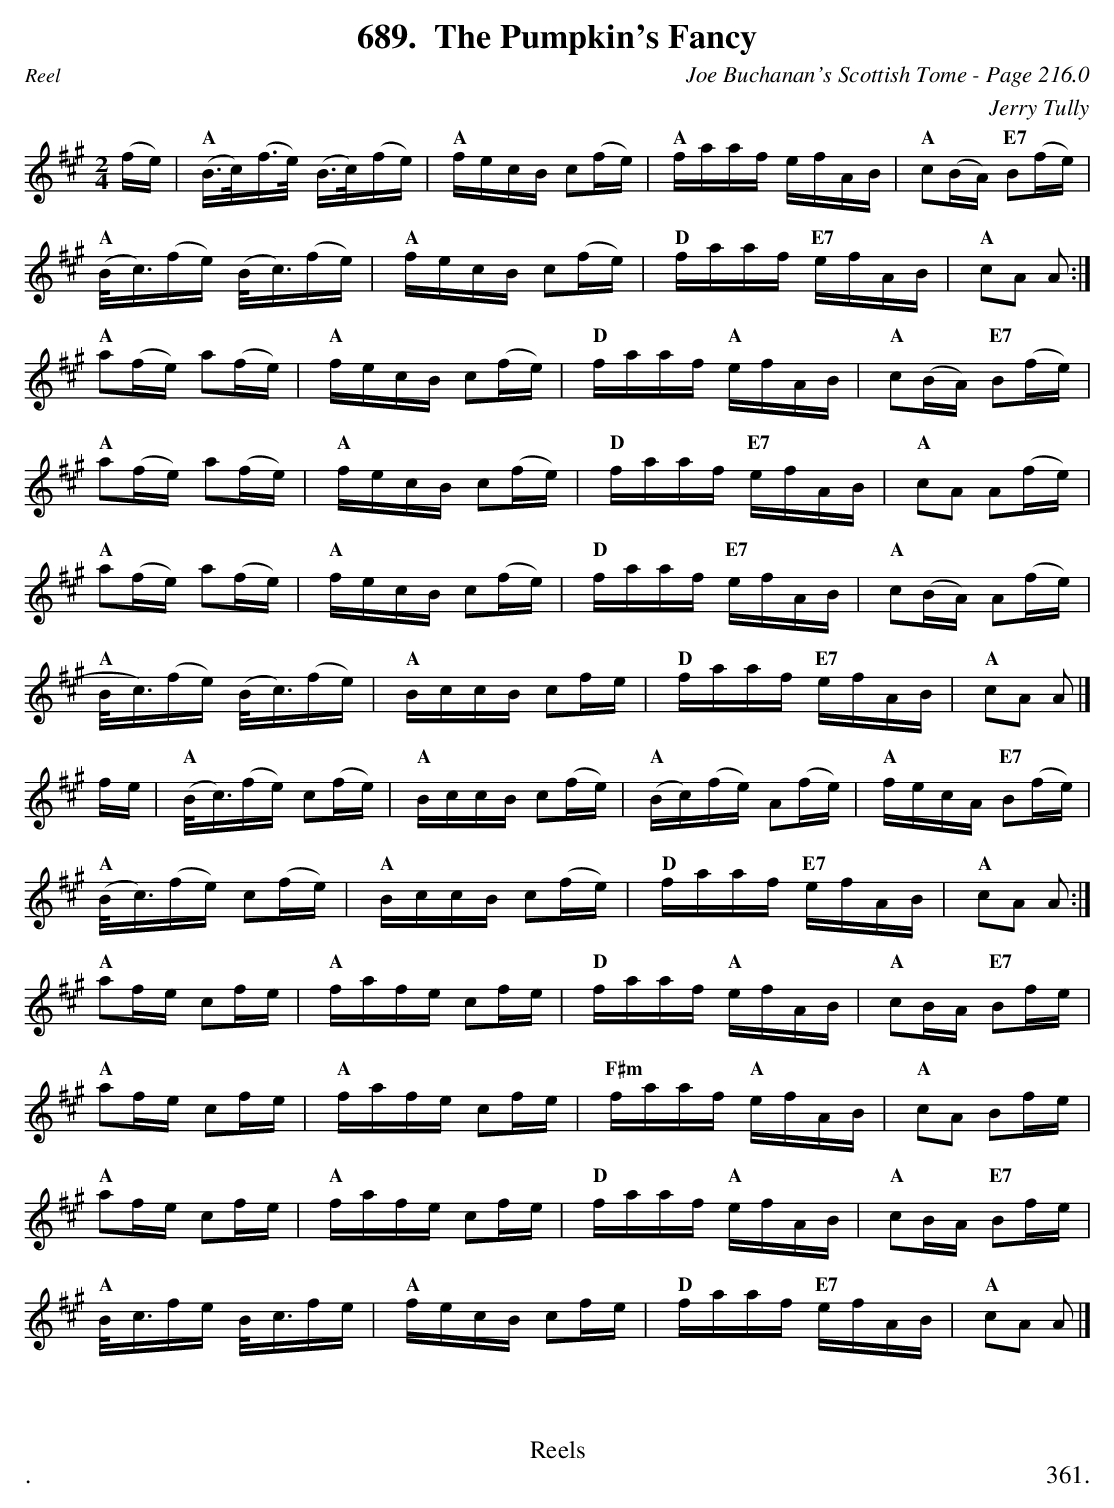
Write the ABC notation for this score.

X:1
T:Pumpkin's Fancy, The
C:Joe Buchanan's Scottish Tome - Page 216.0
C:Jerry Tully
L:1/16
M:2/4
K:Amaj
(fe) | "A"(B>c)(f>e) (B>c)(fe) | "A"fecB c2(fe) | "A"faaf efAB | "A"c2(BA) "E7"B2(fe) |
"A"(B<c)(fe) (B<c)(fe) | "A"fecB c2(fe) | "D"faaf "E7"efAB | "A"c2A2 A2 :|
"A"a2(fe) a2(fe) | "A"fecB c2(fe) | "D"faaf "A"efAB | "A"c2(BA) "E7"B2(fe) |
"A"a2(fe) a2(fe) | "A"fecB c2(fe) | "D"faaf "E7"efAB | "A"c2A2 A2(fe) |
"A"a2(fe) a2(fe) | "A"fecB c2(fe) | "D"faaf "E7"efAB | "A"c2(BA) A2(fe) |
"A"B<c)(fe) (B<c)(fe) | "A"BccB c2fe | "D"faaf "E7"efAB | "A"c2A2 A2 |]
fe | "A"(B<c)(fe) c2(fe) | "A"BccB c2(fe) | "A"(Bc)(fe) A2(fe) | "A"fecA "E7"B2(fe) |
"A"(B<c)(fe) c2(fe) | "A"BccB c2(fe) | "D"faaf "E7"efAB | "A"c2A2 A2 :|
"A"a2fe c2fe | "A"fafe c2fe | "D"faaf "A"efAB | "A"c2BA "E7"B2fe |
"A"a2fe c2fe | "A"fafe c2fe | "F#m"faaf "A"efAB | "A"c2A2 B2fe |
"A"a2fe c2fe | "A"fafe c2fe | "D"faaf "A"efAB | "A"c2BA "E7"B2fe |
"A"B<cfe B<cfe | "A"fecB c2fe | "D"faaf "E7"efAB | "A"c2A2 A2 |]
